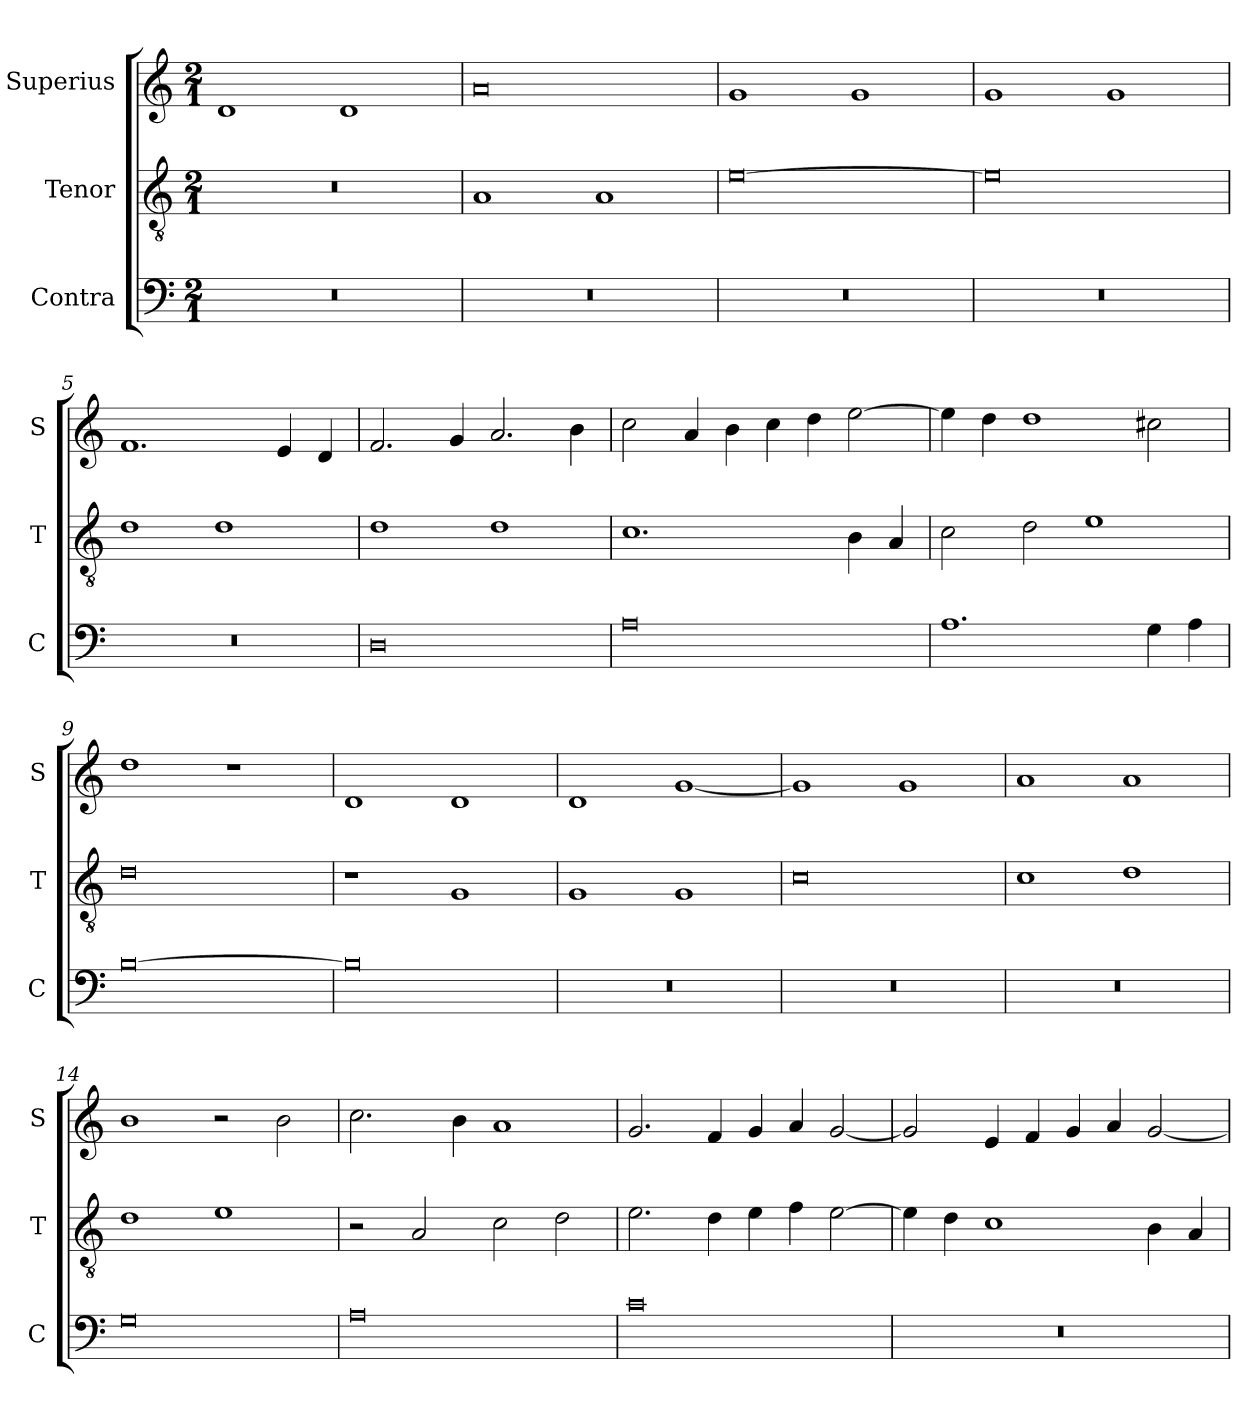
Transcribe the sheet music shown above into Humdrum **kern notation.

**kern	**kern	**kern
*part3	*part2	*part1
*staff3	*staff2	*staff1
*I"Contra	*I"Tenor	*I"Superius
*I'C	*I'T	*I'S
*clefF4	*clefGv2	*clefG2
*k[]	*k[]	*k[]
*M2/1	*M2/1	*M2/1
=1	=1	=1
0r	0r	1d
.	.	1d
=2	=2	=2
0r	1A	0a
.	1A	.
=3	=3	=3
0r	[0e	1g
.	.	1g
=4	=4	=4
0r	0e]	1g
.	.	1g
=5	=5	=5
0r	1d	1.f
.	1d	.
.	.	4e/
.	.	4d/
=6	=6	=6
0D	1d	2.f/
.	.	4g/
.	1d	2.a/
.	.	4b\
=7	=7	=7
0A	1.c	2cc\
.	.	4a/
.	.	4b\
.	.	4cc\
.	.	4dd\
.	4B\	[2ee\
.	4A/	.
=8	=8	=8
1.A	2c\	4ee\]
.	.	4dd\
.	2d\	1dd
.	1e	.
4G\	.	2cc#X\
4A\	.	.
=9	=9	=9
[0B	0d	1dd
.	.	1r
=10	=10	=10
0B]	1r	1d
.	1G	1d
=11	=11	=11
0r	1G	1d
.	1G	[1g
=12	=12	=12
0r	0c	1g]
.	.	1g
=13	=13	=13
0r	1c	1a
.	1d	1a
=14	=14	=14
0G	1d	1b
.	1e	2r
.	.	2b\
=15	=15	=15
0A	2r	2.cc\
.	2A/	.
.	.	4b\
.	2c\	1a
.	2d\	.
=16	=16	=16
0c	2.e\	2.g/
.	4d\	4f/
.	4e\	4g/
.	4f\	4a/
.	[2e\	[2g/
=17	=17	=17
0r	4e\]	2g/]
.	4d\	.
.	1c	4e/
.	.	4f/
.	.	4g/
.	.	4a/
.	4B\	[2g/
.	4A/	.
=	=	=
*-	*-	*-
